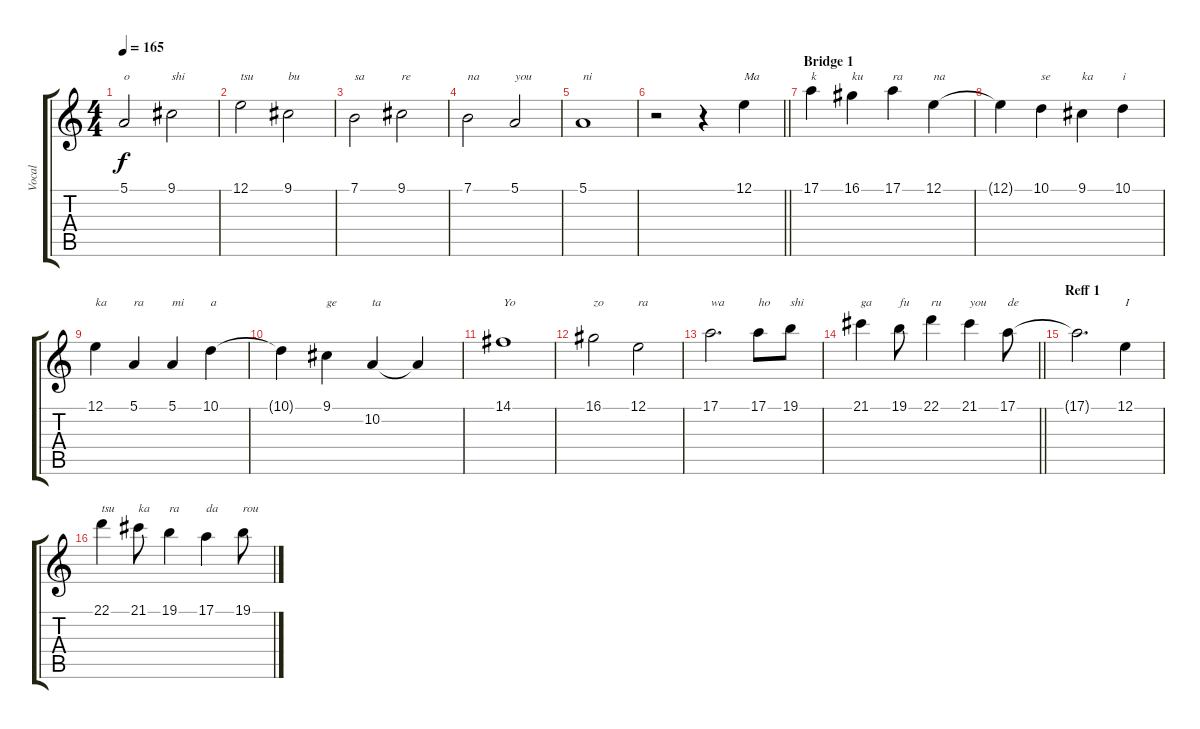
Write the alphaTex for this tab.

\track ("Vocal" "Vocal") {instrument flute}
\staff {score tabs}
\tuning (E4 B3 G3 D3 A2 E2) {hide}
\ts (4 4)
\tempo 165
\clef g2
\ks c
5.1.2{txt "o" dy f} 9.1.2{txt "shi"} |
12.1.2{txt "tsu"} 9.1.2{txt "bu"} |
7.1.2{txt "sa"} 9.1.2{txt "re"} |
7.1.2{txt "na"} 5.1.2{txt "you"} |
5.1.1{txt "ni"} |
\barLineRight lightlight
r.2 r.4 12.1.4{txt "Ma"} |
\section ("" "Bridge 1")
17.1.4{txt "k"} 16.1.4{txt "ku"} 17.1.4{txt "ra"} 12.1.4{txt "na"} |
12.1{t}.4 10.1.4{txt "se"} 9.1.4{txt "ka"} 10.1.4{txt "i"} |
12.1.4{txt "ka"} 5.1.4{txt "ra"} 5.1.4{txt "mi"} 10.1.4{txt "a"} |
10.1{t}.4 9.1.4{txt "ge"} 10.2.4{txt "ta"} 10.2{t}.4 |
14.1.1{txt "Yo"} |
16.1.2{txt "zo"} 12.1.2{txt "ra"} |
17.1.2{d txt "wa"} 17.1.8{txt "ho"} 19.1.8{txt "shi"} |
\barLineRight lightlight
21.1.4{txt "ga"} 19.1.8{txt "fu"} 22.1.4{txt "ru"} 21.1.4{txt "you"} 17.1.8{txt "de"} |
\section ("" "Reff 1")
17.1{t}.2{d} 12.1.4{txt "I"} |
22.1.4{txt "tsu"} 21.1.8{txt "ka"} 19.1.4{txt "ra"} 17.1.4{txt "da"} 19.1.8{txt "rou"}
